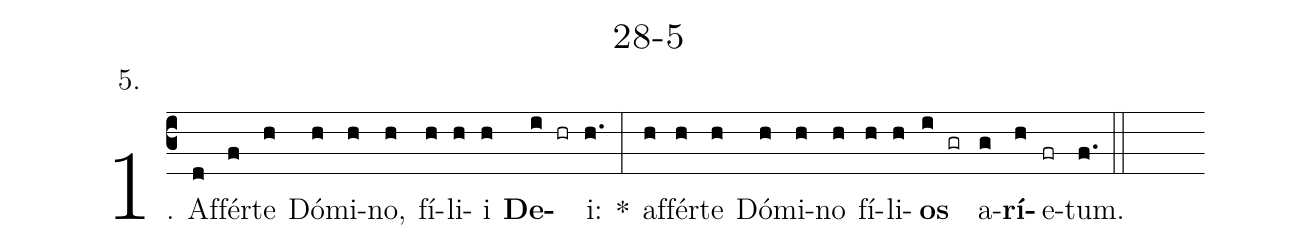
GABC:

name: 28-5;
annotation: 5.;
%%
(c3)1. Af(d)fér(f)te(h) Dó(h)mi(h)no,(h) fí(h)li(h)i(h) <b>De</b>(i hr)i:(h.) *(:) af(h)fér(h)te(h) Dó(h)mi(h)no(h) fí(h)li(h)<b>os</b>(i gr) a(g)<b>rí</b>(h)e(fr)tum.(f.) (::)
